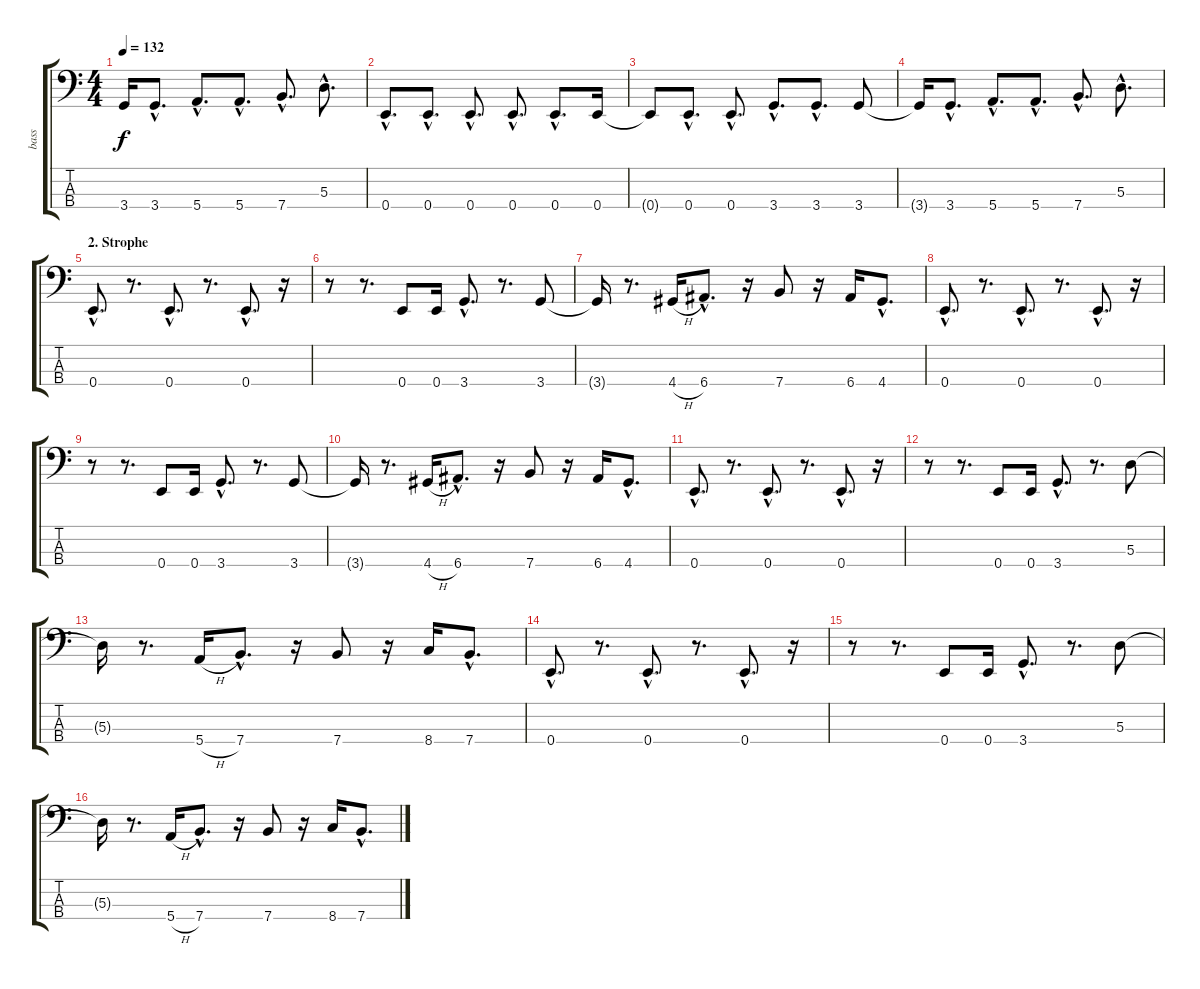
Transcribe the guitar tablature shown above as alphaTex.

\track ("bass" "bass") {instrument electricbassfinger}
\staff {score tabs}
\tuning (G2 D2 A1 E1) {hide}
\ts (4 4)
\tempo 132
\clef f4
\ks c
3.4{t}.16{dy f} 3.4{hac}.8{d} 5.4{hac}.8{d} 5.4{hac}.8{d} 7.4{hac}.8{d} 5.3{hac}.8{d} |
0.4{hac}.8{d} 0.4{hac}.8{d} 0.4{hac}.8{d} 0.4{hac}.8{d} 0.4{hac}.8{d} 0.4.16 |
0.4{t}.8 0.4{hac}.8{d} 0.4{hac}.8{d} 3.4{hac}.8{d} 3.4{hac}.8{d} 3.4.8 |
3.4{t}.16 3.4{hac}.8{d} 5.4{hac}.8{d} 5.4{hac}.8{d} 7.4{hac}.8{d} 5.3{hac}.8{d} |
\section ("" "2. Strophe")
0.4{hac}.8{d} r.8{d} 0.4{hac}.8{d} r.8{d} 0.4{hac}.8{d} r.16 |
r.8 r.8{d} 0.4.8 0.4.16 3.4{hac}.8{d} r.8{d} 3.4.8 |
3.4{t}.16 r.8{d} 4.4{h}.16 6.4{hac}.8{d} r.16 7.4.8 r.16 6.4.16 4.4{hac}.8{d} |
0.4{hac}.8{d} r.8{d} 0.4{hac}.8{d} r.8{d} 0.4{hac}.8{d} r.16 |
r.8 r.8{d} 0.4.8 0.4.16 3.4{hac}.8{d} r.8{d} 3.4.8 |
3.4{t}.16 r.8{d} 4.4{h}.16 6.4{hac}.8{d} r.16 7.4.8 r.16 6.4.16 4.4{hac}.8{d} |
0.4{hac}.8{d} r.8{d} 0.4{hac}.8{d} r.8{d} 0.4{hac}.8{d} r.16 |
r.8 r.8{d} 0.4.8 0.4.16 3.4{hac}.8{d} r.8{d} 5.3.8 |
5.3{t}.16 r.8{d} 5.4{h}.16 7.4{hac}.8{d} r.16 7.4.8 r.16 8.4.16 7.4{hac}.8{d} |
0.4{hac}.8{d} r.8{d} 0.4{hac}.8{d} r.8{d} 0.4{hac}.8{d} r.16 |
r.8 r.8{d} 0.4.8 0.4.16 3.4{hac}.8{d} r.8{d} 5.3.8 |
5.3{t}.16 r.8{d} 5.4{h}.16 7.4{hac}.8{d} r.16 7.4.8 r.16 8.4.16 7.4{hac}.8{d}
